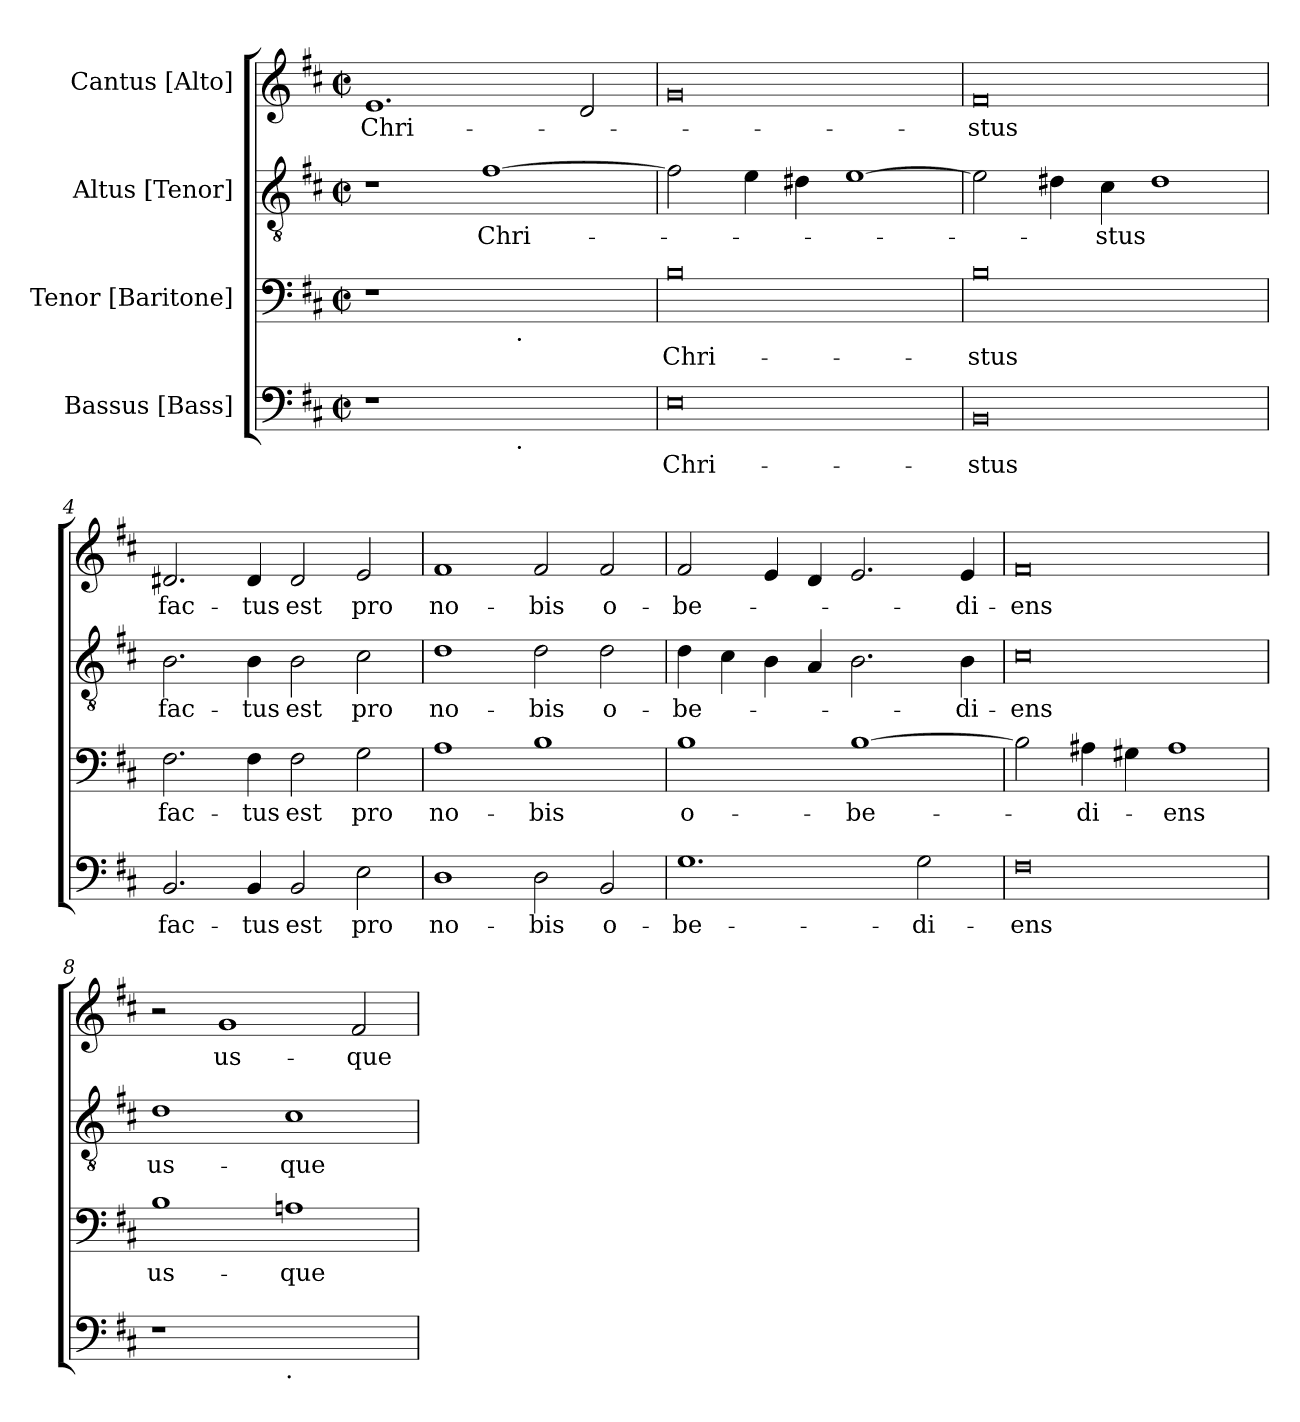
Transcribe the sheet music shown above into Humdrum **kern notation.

**kern	**text	**kern	**text	**kern	**text	**kern	**text
*part4	*part4	*part3	*part3	*part2	*part2	*part1	*part1
*staff4	*staff4	*staff3	*staff3	*staff2	*staff2	*staff1	*staff1
*I"Bassus [Bass]	*	*I"Tenor [Baritone]	*	*I"Altus [Tenor]	*	*I"Cantus [Alto]	*
*clefF4	*	*clefF4	*	*clefGv2	*	*clefG2	*
*k[f#c#]	*	*k[f#c#]	*	*k[f#c#]	*	*k[f#c#]	*
*D:	*	*D:	*	*D:	*	*D:	*
*M2/2	*	*M2/2	*	*M2/2	*	*M2/2	*
*met(c|)	*	*met(c|)	*	*met(c|)	*	*met(c|)	*
=1	=1	=1	=1	=1	=1	=1	=1
!	!	!	!	!	!	!	!LO:LY:b
1r	.	1r	.	1r	.	1.e	Chri-
!	!	!	!	!	!LO:LY:b	!	!
8ryy	.	8ryy	.	[>1f#	Chri-	.	.
!	!	!LO:TX:b:t=.	!	!	!	!	!
!LO:TX:b:t=.	!	!	!	!	!	!	!
2..ryy	.	2..ryy	.	.	.	.	.
.	.	.	.	.	.	2d/	.
=2	=2	=2	=2	=2	=2	=2	=2
!	!LO:LY:b	!	!LO:LY:b	!	!	!	!
0E	Chri-	0B	Chri-	2f#\]	.	0g	.
.	.	.	.	4e\	.	.	.
.	.	.	.	4d#X\	.	.	.
.	.	.	.	[>1e	.	.	.
=3	=3	=3	=3	=3	=3	=3	=3
!	!LO:LY:b	!	!LO:LY:b	!	!	!	!LO:LY:b
0BB	-stus	0B	-stus	2e\]	.	0f#	-stus
.	.	.	.	4d#X\	.	.	.
!	!	!	!	!	!LO:LY:b	!	!
.	.	.	.	4c#\	-stus	.	.
.	.	.	.	1d#	.	.	.
=4	=4	=4	=4	=4	=4	=4	=4
!	!LO:LY:b	!	!LO:LY:b	!	!LO:LY:b	!	!LO:LY:b
2.BB/	fac-	2.F#\	fac-	2.B\	fac-	2.d#X/	fac-
!	!LO:LY:b	!	!LO:LY:b	!	!LO:LY:b	!	!LO:LY:b
4BB/	-tus	4F#\	-tus	4B\	-tus	4d#/	-tus
!	!LO:LY:b	!	!LO:LY:b	!	!LO:LY:b	!	!LO:LY:b
2BB/	est	2F#\	est	2B\	est	2d#/	est
!	!LO:LY:b	!	!LO:LY:b	!	!LO:LY:b	!	!LO:LY:b
2E\	pro	2G\	pro	2c#\	pro	2e/	pro
!!LO:LB:g=z
=5	=5	=5	=5	=5	=5	=5	=5
!	!LO:LY:b	!	!LO:LY:b	!	!LO:LY:b	!	!LO:LY:b
1D	no-	1A	no-	1d	no-	1f#	no-
!	!LO:LY:b	!	!LO:LY:b	!	!LO:LY:b	!	!LO:LY:b
2D\	-bis	1B	-bis	2d\	-bis	2f#/	-bis
!	!LO:LY:b	!	!	!	!LO:LY:b	!	!LO:LY:b
2BB/	o-	.	.	2d\	o-	2f#/	o-
=6	=6	=6	=6	=6	=6	=6	=6
!	!LO:LY:b	!	!LO:LY:b	!	!LO:LY:b	!	!LO:LY:b
1.G	-be-	1B	o-	4d\	-be-	2f#/	-be-
.	.	.	.	4c#\	.	.	.
.	.	.	.	4B\	.	4e/	.
.	.	.	.	4A/	.	4d/	.
!	!	!	!LO:LY:b	!	!	!	!
.	.	[>1B	-be-	2.B\	.	2.e/	.
!	!LO:LY:b	!	!	!	!	!	!
2G\	-di-	.	.	.	.	.	.
!	!	!	!	!	!LO:LY:b	!	!LO:LY:b
.	.	.	.	4B\	-di-	4e/	-di-
=7	=7	=7	=7	=7	=7	=7	=7
!	!LO:LY:b	!	!	!	!LO:LY:b	!	!LO:LY:b
0F#	-ens	2B\]	.	0c#	-ens	0f#	-ens
!	!	!	!LO:LY:b	!	!	!	!
.	.	4A#X\	-di-	.	.	.	.
.	.	4G#X\	.	.	.	.	.
!	!	!	!LO:LY:b	!	!	!	!
.	.	1A#	-ens	.	.	.	.
=8	=8	=8	=8	=8	=8	=8	=8
!	!	!	!LO:LY:b	!	!LO:LY:b	!	!
1r	.	1B	us-	1d	us-	2r	.
!	!	!	!	!	!	!	!LO:LY:b
.	.	.	.	.	.	1g	us-
!LO:TX:b:t=.	!	!	!	!	!	!	!
!	!	!	!LO:LY:b	!	!LO:LY:b	!	!
1ryy	.	1An	-que	1c#	-que	.	.
!	!	!	!	!	!	!	!LO:LY:b
.	.	.	.	.	.	2f#/	-que
=	=	=	=	=	=	=	=
*-	*-	*-	*-	*-	*-	*-	*-
